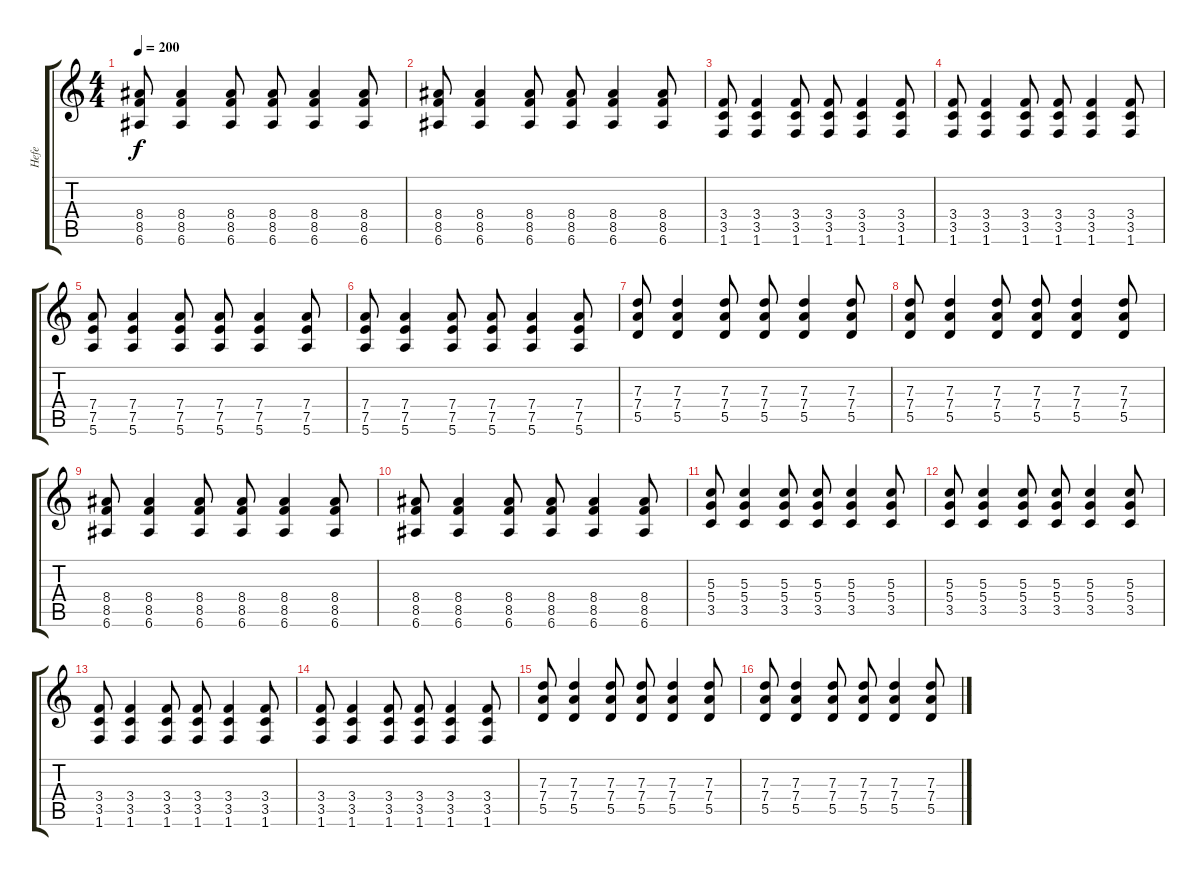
\track ("Hefe" "Hefe") {instrument overdrivenguitar}
\staff {score tabs}
\tuning (E4 B3 G3 D3 A2 E2) {hide}
\ts (4 4)
\tempo 200
\clef g2
\ks c
(8.4 8.5 6.6).8{dy f} (8.4 8.5 6.6).4 (8.4 8.5 6.6).8 (8.4 8.5 6.6).8 (8.4 8.5 6.6).4 (8.4 8.5 6.6).8 |
(8.4 8.5 6.6).8 (8.4 8.5 6.6).4 (8.4 8.5 6.6).8 (8.4 8.5 6.6).8 (8.4 8.5 6.6).4 (8.4 8.5 6.6).8 |
(3.4 3.5 1.6).8 (3.4 3.5 1.6).4 (3.4 3.5 1.6).8 (3.4 3.5 1.6).8 (3.4 3.5 1.6).4 (3.4 3.5 1.6).8 |
(3.4 3.5 1.6).8 (3.4 3.5 1.6).4 (3.4 3.5 1.6).8 (3.4 3.5 1.6).8 (3.4 3.5 1.6).4 (3.4 3.5 1.6).8 |
(7.4 7.5 5.6).8 (7.4 7.5 5.6).4 (7.4 7.5 5.6).8 (7.4 7.5 5.6).8 (7.4 7.5 5.6).4 (7.4 7.5 5.6).8 |
(7.4 7.5 5.6).8 (7.4 7.5 5.6).4 (7.4 7.5 5.6).8 (7.4 7.5 5.6).8 (7.4 7.5 5.6).4 (7.4 7.5 5.6).8 |
(7.3 7.4 5.5).8 (7.3 7.4 5.5).4 (7.3 7.4 5.5).8 (7.3 7.4 5.5).8 (7.3 7.4 5.5).4 (7.3 7.4 5.5).8 |
(7.3 7.4 5.5).8 (7.3 7.4 5.5).4 (7.3 7.4 5.5).8 (7.3 7.4 5.5).8 (7.3 7.4 5.5).4 (7.3 7.4 5.5).8 |
(8.4 8.5 6.6).8 (8.4 8.5 6.6).4 (8.4 8.5 6.6).8 (8.4 8.5 6.6).8 (8.4 8.5 6.6).4 (8.4 8.5 6.6).8 |
(8.4 8.5 6.6).8 (8.4 8.5 6.6).4 (8.4 8.5 6.6).8 (8.4 8.5 6.6).8 (8.4 8.5 6.6).4 (8.4 8.5 6.6).8 |
(5.3 5.4 3.5).8 (5.3 5.4 3.5).4 (5.3 5.4 3.5).8 (5.3 5.4 3.5).8 (5.3 5.4 3.5).4 (5.3 5.4 3.5).8 |
(5.3 5.4 3.5).8 (5.3 5.4 3.5).4 (5.3 5.4 3.5).8 (5.3 5.4 3.5).8 (5.3 5.4 3.5).4 (5.3 5.4 3.5).8 |
(3.4 3.5 1.6).8 (3.4 3.5 1.6).4 (3.4 3.5 1.6).8 (3.4 3.5 1.6).8 (3.4 3.5 1.6).4 (3.4 3.5 1.6).8 |
(3.4 3.5 1.6).8 (3.4 3.5 1.6).4 (3.4 3.5 1.6).8 (3.4 3.5 1.6).8 (3.4 3.5 1.6).4 (3.4 3.5 1.6).8 |
(7.3 7.4 5.5).8 (7.3 7.4 5.5).4 (7.3 7.4 5.5).8 (7.3 7.4 5.5).8 (7.3 7.4 5.5).4 (7.3 7.4 5.5).8 |
(7.3 7.4 5.5).8 (7.3 7.4 5.5).4 (7.3 7.4 5.5).8 (7.3 7.4 5.5).8 (7.3 7.4 5.5).4 (7.3 7.4 5.5).8
